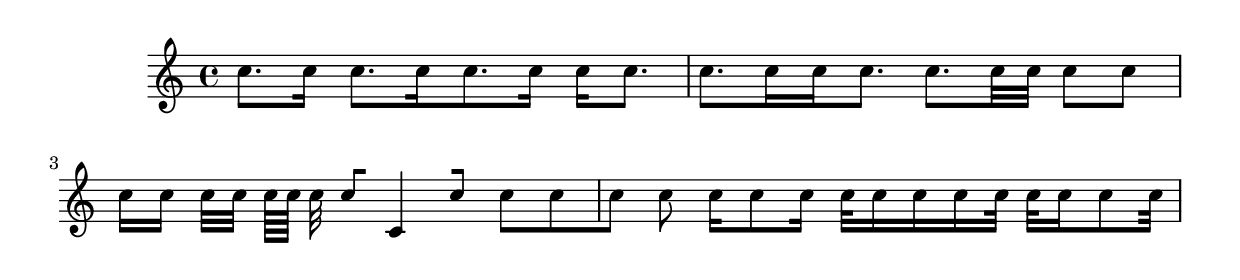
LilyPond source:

\version "1.5.68"

\header{
texidoc="
Beaming is generated automatically. Beams may cross bar lines. In that
case, line breaks are forbidden.  Yet clef and key signatures are
hidden just as with breakable bar lines.
"
}

\score { \context Staff \notes \relative c''  {
	[c8. c16]
	[c8. c16 c8.  c16]
	[c16 c8.] |
	[c8. c16  c16  c8.]
	[c8. c32  c32]
	[c8 c8] |
	[c16 c16]
	[c32 c32]
	[c64 c64]	
	c32
	[c8 c,4 c'8] % should warn here!
	[c8 c c] c8 % over barline
	[c16 c8 c16]
	[c32 c16 c16 c16 c32]
	[c32 c16 c8 c32]		 % hmm ?
	
		}}

